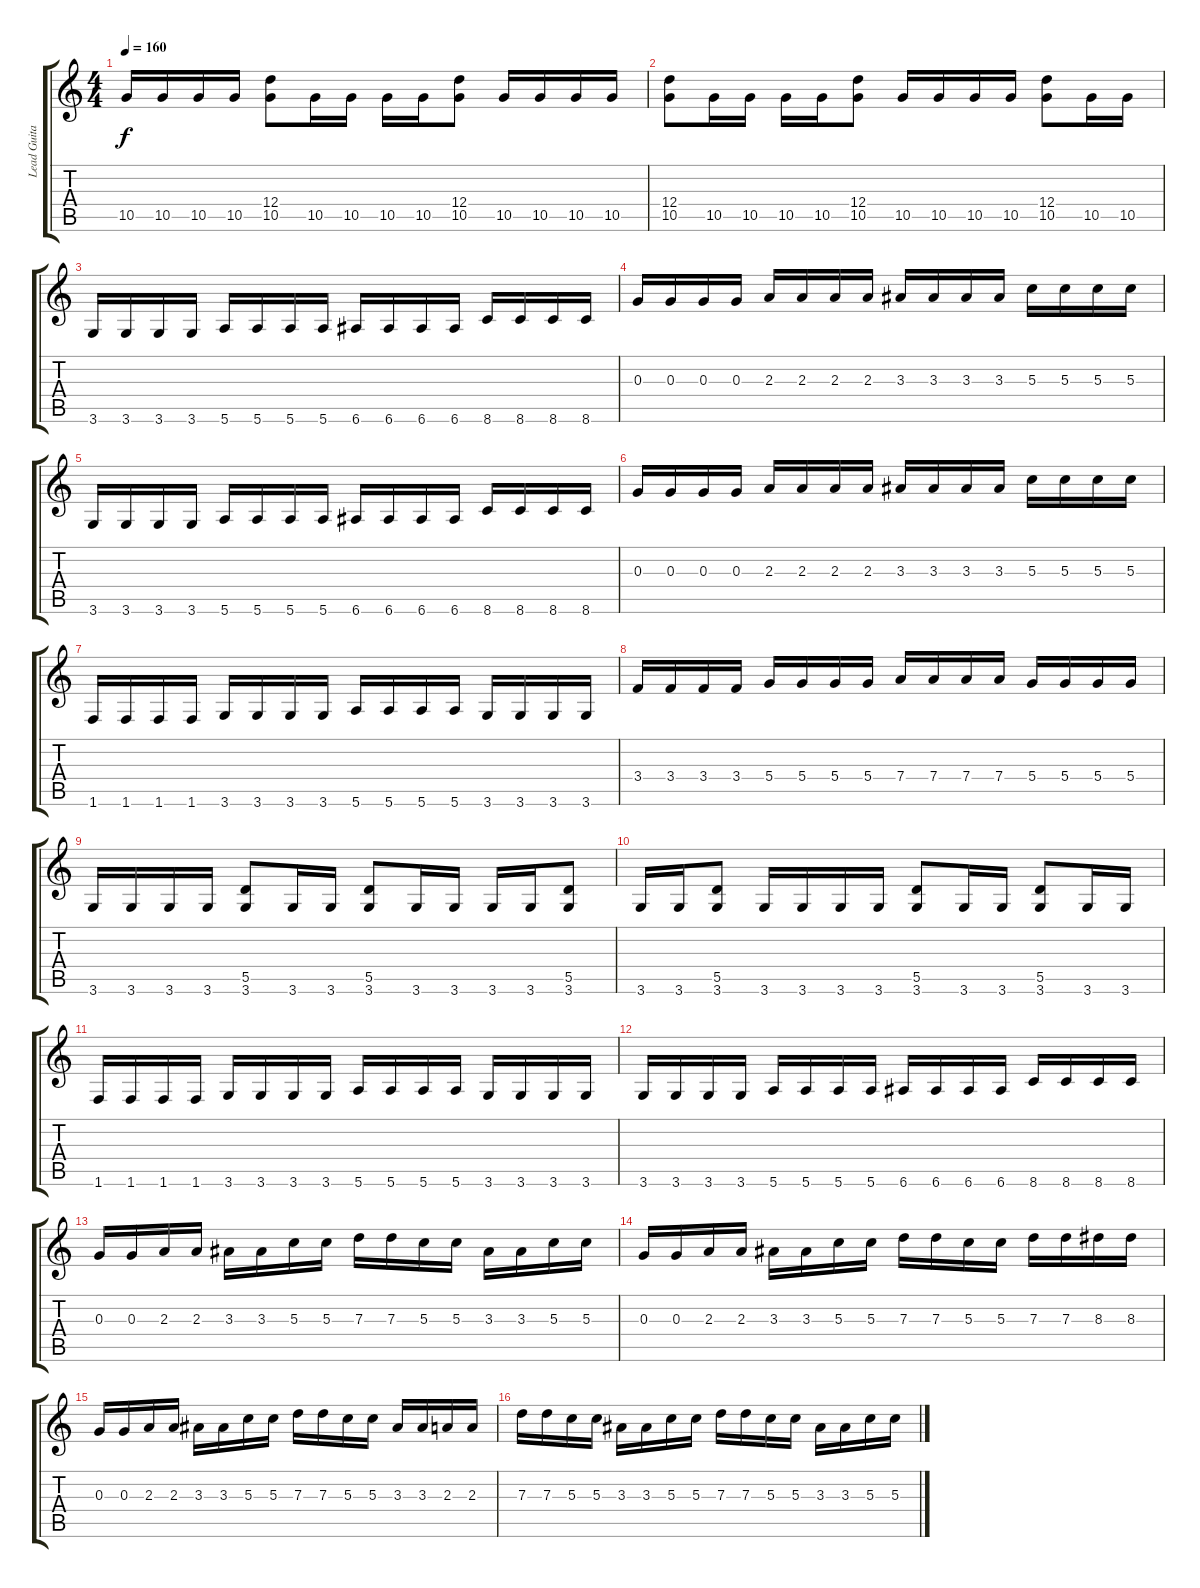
\track ("Lead Guitar" "Lead Guita") {instrument distortionguitar}
\staff {score tabs}
\tuning (E4 B3 G3 D3 A2 E2) {hide}
\ts (4 4)
\tempo 160
\clef g2
\ks c
10.5.16{dy f} 10.5.16 10.5.16 10.5.16 (12.4 10.5).8 10.5.16 10.5.16 10.5.16 10.5.16 (12.4 10.5).8 10.5.16 10.5.16 10.5.16 10.5.16 |
(12.4 10.5).8 10.5.16 10.5.16 10.5.16 10.5.16 (12.4 10.5).8 10.5.16 10.5.16 10.5.16 10.5.16 (12.4 10.5).8 10.5.16 10.5.16 |
3.6.16 3.6.16 3.6.16 3.6.16 5.6.16 5.6.16 5.6.16 5.6.16 6.6.16 6.6.16 6.6.16 6.6.16 8.6.16 8.6.16 8.6.16 8.6.16 |
0.3.16 0.3.16 0.3.16 0.3.16 2.3.16 2.3.16 2.3.16 2.3.16 3.3.16 3.3.16 3.3.16 3.3.16 5.3.16 5.3.16 5.3.16 5.3.16 |
3.6.16 3.6.16 3.6.16 3.6.16 5.6.16 5.6.16 5.6.16 5.6.16 6.6.16 6.6.16 6.6.16 6.6.16 8.6.16 8.6.16 8.6.16 8.6.16 |
0.3.16 0.3.16 0.3.16 0.3.16 2.3.16 2.3.16 2.3.16 2.3.16 3.3.16 3.3.16 3.3.16 3.3.16 5.3.16 5.3.16 5.3.16 5.3.16 |
1.6.16 1.6.16 1.6.16 1.6.16 3.6.16 3.6.16 3.6.16 3.6.16 5.6.16 5.6.16 5.6.16 5.6.16 3.6.16 3.6.16 3.6.16 3.6.16 |
3.4.16 3.4.16 3.4.16 3.4.16 5.4.16 5.4.16 5.4.16 5.4.16 7.4.16 7.4.16 7.4.16 7.4.16 5.4.16 5.4.16 5.4.16 5.4.16 |
3.6.16 3.6.16 3.6.16 3.6.16 (5.5 3.6).8 3.6.16 3.6.16 (5.5 3.6).8 3.6.16 3.6.16 3.6.16 3.6.16 (5.5 3.6).8 |
3.6.16 3.6.16 (5.5 3.6).8 3.6.16 3.6.16 3.6.16 3.6.16 (5.5 3.6).8 3.6.16 3.6.16 (5.5 3.6).8 3.6.16 3.6.16 |
1.6.16 1.6.16 1.6.16 1.6.16 3.6.16 3.6.16 3.6.16 3.6.16 5.6.16 5.6.16 5.6.16 5.6.16 3.6.16 3.6.16 3.6.16 3.6.16 |
3.6.16 3.6.16 3.6.16 3.6.16 5.6.16 5.6.16 5.6.16 5.6.16 6.6.16 6.6.16 6.6.16 6.6.16 8.6.16 8.6.16 8.6.16 8.6.16 |
0.3.16 0.3.16 2.3.16 2.3.16 3.3.16 3.3.16 5.3.16 5.3.16 7.3.16 7.3.16 5.3.16 5.3.16 3.3.16 3.3.16 5.3.16 5.3.16 |
0.3.16 0.3.16 2.3.16 2.3.16 3.3.16 3.3.16 5.3.16 5.3.16 7.3.16 7.3.16 5.3.16 5.3.16 7.3.16 7.3.16 8.3.16 8.3.16 |
0.3.16 0.3.16 2.3.16 2.3.16 3.3.16 3.3.16 5.3.16 5.3.16 7.3.16 7.3.16 5.3.16 5.3.16 3.3.16 3.3.16 2.3.16 2.3.16 |
7.3.16 7.3.16 5.3.16 5.3.16 3.3.16 3.3.16 5.3.16 5.3.16 7.3.16 7.3.16 5.3.16 5.3.16 3.3.16 3.3.16 5.3.16 5.3.16
